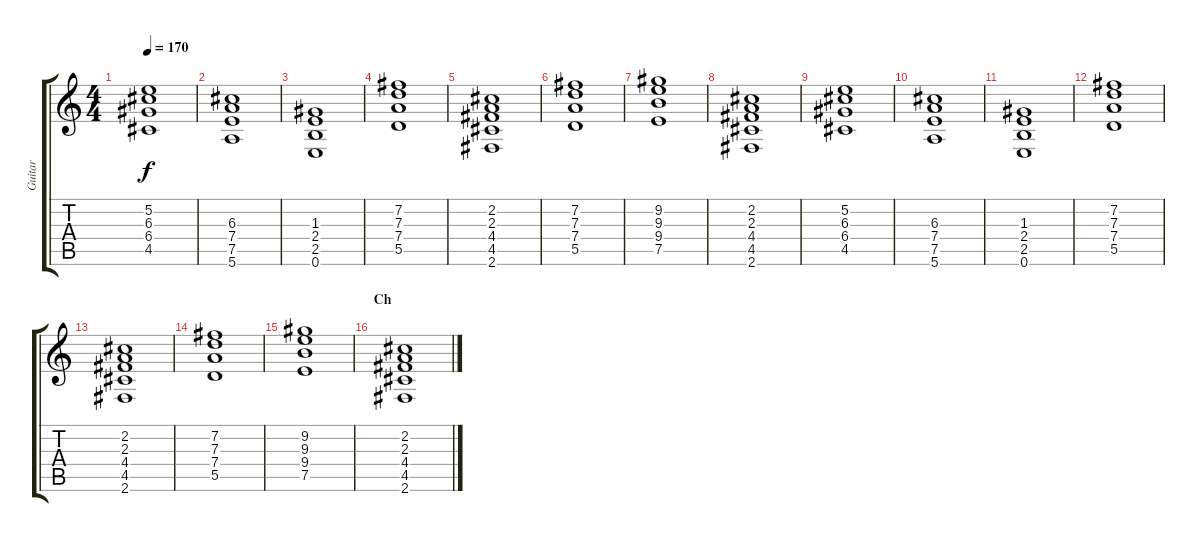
\track ("Guitar" "Guitar") {instrument distortionguitar}
\staff {score tabs}
\tuning (E4 B3 G3 D3 A2 E2) {hide}
\ts (4 4)
\tempo 170
\clef g2
\ks c
(5.2 6.3 6.4 4.5).1{dy f} |
(6.3 7.4 7.5 5.6).1 |
(1.3 2.4 2.5 0.6).1 |
(7.2 7.3 7.4 5.5).1 |
(2.2 2.3 4.4 4.5 2.6).1 |
(7.2 7.3 7.4 5.5).1 |
(9.2 9.3 9.4 7.5).1 |
(2.2 2.3 4.4 4.5 2.6).1 |
(5.2 6.3 6.4 4.5).1 |
(6.3 7.4 7.5 5.6).1 |
(1.3 2.4 2.5 0.6).1 |
(7.2 7.3 7.4 5.5).1 |
(2.2 2.3 4.4 4.5 2.6).1 |
(7.2 7.3 7.4 5.5).1 |
(9.2 9.3 9.4 7.5).1 |
\section ("" "Ch")
(2.2 2.3 4.4 4.5 2.6).1
